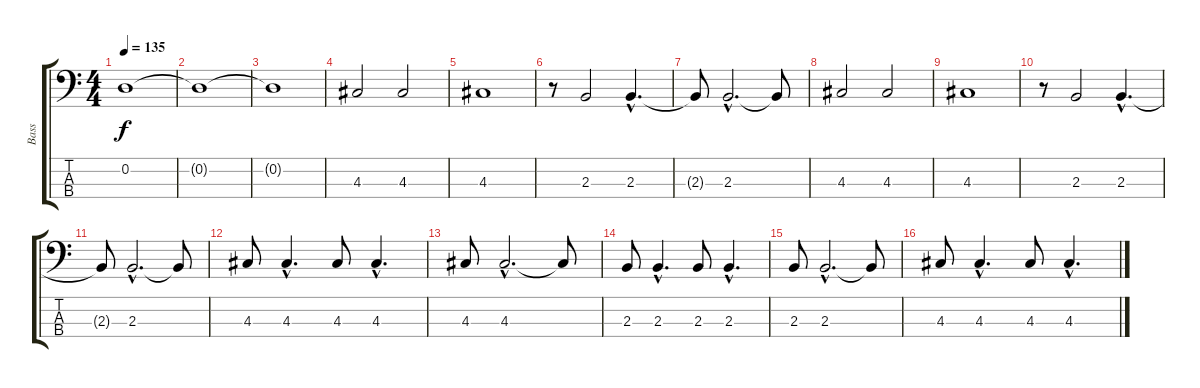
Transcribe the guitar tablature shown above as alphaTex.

\track ("Bass" "Bass") {instrument electricbasspick}
\staff {score tabs}
\tuning (G2 D2 A1 E1) {hide}
\ts (4 4)
\tempo 135
\clef f4
\ks c
0.2{t}.1{dy f} |
0.2{t}.1 |
0.2{t}.1 |
4.3.2 4.3.2 |
4.3.1 |
r.8 2.3.2 2.3{hac}.4{d} |
2.3{t}.8 2.3{hac}.2{d} 2.3{t}.8 |
4.3.2 4.3.2 |
4.3.1 |
r.8 2.3.2 2.3{hac}.4{d} |
2.3{t}.8 2.3{hac}.2{d} 2.3{t}.8 |
4.3.8 4.3{hac}.4{d} 4.3.8 4.3{hac}.4{d} |
4.3.8 4.3{hac}.2{d} 4.3{t}.8 |
2.3.8 2.3{hac}.4{d} 2.3.8 2.3{hac}.4{d} |
2.3.8 2.3{hac}.2{d} 2.3{t}.8 |
4.3.8 4.3{hac}.4{d} 4.3.8 4.3{hac}.4{d}
